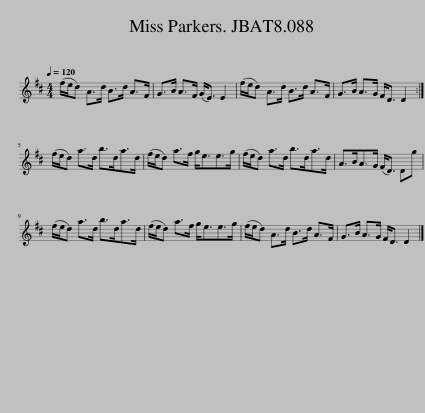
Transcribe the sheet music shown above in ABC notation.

X:1
L:1/8
Q:1/4=120
M:4/4
I:linebreak $
K:D
V:1 treble
V:1
 (f/e/d) A>d B>d A>F | G>B A>F (G<E) E2 | (f/e/d) A>d B>d A>F | G>B A>G F<D D2 :|$ (f/e/d) a>d b>da>d | %5
 (f/e/d) a>f g<ee>g | (f/e/d) a>d b>da>d | A>BA>G (F<D) Dg |$ (f/e/d) a>d b>da>d | (f/e/d) a>f g<ee>g | %10
 (f/e/d) A>d B>d A>F | G>B A>G F<D D2 |] %12
